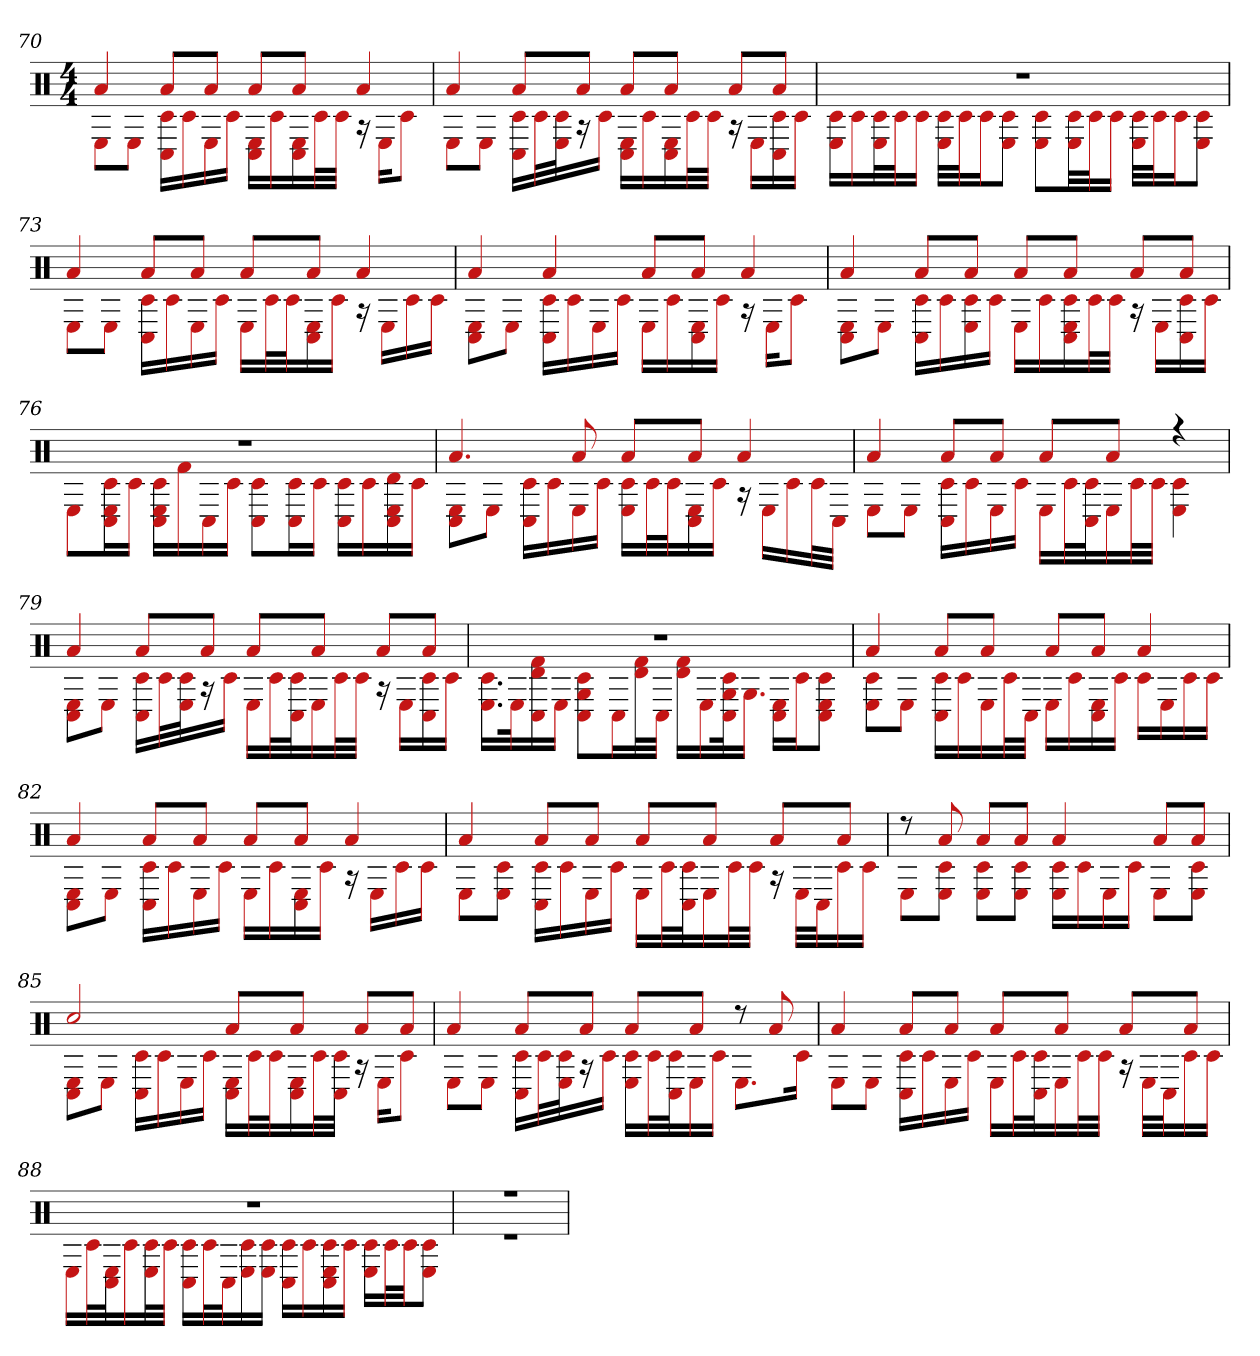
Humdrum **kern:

**kern
*part1
*staff1
*clefX
*k[]
*M4/4
=70
*^
4a	8EL
.	8EJ
8aL	16C# 16c#LL
.	16c#
8aJ	16E
.	16c#JJ
8aL	16C# 16ELL
.	16c#
8aJ	16C# 16E
.	32c#L
.	32c#JJJ
4a	16r
.	16EKL
.	8c#J
=71	=71
4a	8EL
.	8EJ
8aL	16C# 16c#LL
.	32c#L
.	32E 32c#J
8aJ	16r
.	16c#JJ
8aL	16C# 16ELL
.	16c#
8aJ	16C# 16E
.	32c#L
.	32c#JJJ
8aL	16r
.	16ELL
8aJ	16c# 16C#
.	16c#JJ
=72	=72
1r	16c# 16ELL
.	16c#
.	32c# 32EL
.	32c#J
.	16c#JJ
.	32E 32c#LLL
.	32c#J
.	16c#J
.	8E 8c#J
.	8E 8c#L
.	32c# 32ELL
.	32c#J
.	16c#JJ
.	32E 32c#LLL
.	32c#J
.	16c#J
.	8E 8c#J
=73	=73
4a	8EL
.	8EJ
8aL	16C# 16c#LL
.	16c#
8aJ	16E
.	16c#JJ
8aL	16ELL
.	32c#L
.	32c#J
8aJ	16C# 16E
.	16c#JJ
4a	16r
.	16ELL
.	16c#
.	16c#JJ
=74	=74
4a	8C# 8EL
.	8EJ
4a	16C# 16c#LL
.	16c#
.	16E
.	16c#JJ
8aL	16ELL
.	16c#
8aJ	16C# 16E
.	16c#JJ
4a	16r
.	16EKL
.	8c#J
=75	=75
4a	8E 8C#L
.	8EJ
8aL	16C# 16c#LL
.	16c#
8aJ	16E 16c#
.	16c#JJ
8aL	16ELL
.	16c#
8aJ	16C# 16c# 16E
.	32c#L
.	32c#JJJ
8aL	16r
.	16ELL
8aJ	16c# 16C#
.	16c#JJ
=76	=76
1r	8EL
.	16E 16C# 16c#L
.	16c#JJ
.	16C# 16E 16c#LL
.	16f#
.	16C#
.	16c#JJ
.	8c# 8C#L
.	16c# 16C#L
.	16c#JJ
.	16C# 16c#LL
.	16c#
.	16E 16C# 16d
.	16c#JJ
=77	=77
4.a	8C# 8EL
.	8EJ
.	16C# 16c#LL
.	16c#
8a	16E
.	16c#JJ
8aL	16E 16c#LL
.	32c#L
.	32c#J
8aJ	16C# 16E
.	16c#JJ
4a	16r
.	16ELL
.	16c#
.	32c#L
.	32C#JJJ
=78	=78
4a	8EL
.	8EJ
8aL	16C# 16c#LL
.	16c#
8aJ	16E
.	16c#JJ
8aL	16ELL
.	32c#L
.	32c# 32C#J
8aJ	16E
.	32c#L
.	32c#JJJ
4r	4E 4c#
=79	=79
4a	8C# 8EL
.	8EJ
8aL	16C# 16c#LL
.	32c#L
.	32c# 32EJ
8aJ	16r
.	16c#JJ
8aL	16ELL
.	32c#L
.	32c# 32C#J
8aJ	16E
.	32c#L
.	32c#JJJ
8aL	16r
.	16ELL
8aJ	16c# 16C#
.	16c#JJ
=80	=80
1r	16.E 16.c#LL
.	32Ek
.	16C# 16d 16f#
.	16EJJ
.	8G 8C# 8c#L
.	16C#L
.	32d 32f#L
.	32C#JJJ
.	16d 16f#LL
.	16E
.	32G 32C# 32c#k
.	16.GJJ
.	16C# 16ELL
.	16c#J
.	8C# 8c# 8EJ
=81	=81
4a	8E 8c#L
.	8EJ
8aL	16C# 16c#LL
.	16c#
8aJ	16E
.	32c#L
.	32C#JJJ
8aL	16ELL
.	16c#
8aJ	16C# 16E
.	16c#JJ
4a	16c#LL
.	16E
.	16c#
.	16c#JJ
=82	=82
4a	8C# 8EL
.	8EJ
8aL	16C# 16c#LL
.	16c#
8aJ	16E
.	16c#JJ
8aL	16ELL
.	16c#
8aJ	16C# 16E
.	16c#JJ
4a	16r
.	16ELL
.	16c#
.	16c#JJ
=83	=83
4a	8EL
.	8c# 8EJ
8aL	16C# 16c#LL
.	16c#
8aJ	16E
.	16c#JJ
8aL	16ELL
.	32c#L
.	32c# 32C#J
8aJ	16E
.	32c#L
.	32c#JJJ
8aL	16r
.	32ELLL
.	32C#J
8aJ	16c#
.	16c#JJ
=84	=84
8r	8EL
8a	8c# 8EJ
8aL	8c# 8EL
8aJ	8c# 8EJ
4a	16c# 16ELL
.	16c#
.	16E
.	16c#JJ
8aL	8EL
8aJ	8c# 8EJ
=85	=85
2cc#	8C# 8EL
.	8EJ
.	16C# 16c#LL
.	16c#
.	16E
.	16c#JJ
8aL	16C# 16ELL
.	32c#L
.	32c#J
8aJ	16C# 16E
.	32c#L
.	32C# 32c#JJJ
8aL	16r
.	16EKL
8aJ	8c#J
=86	=86
4a	8EL
.	8EJ
8aL	16C# 16c#LL
.	32c#L
.	32c# 32EJ
8aJ	16r
.	16c#JJ
8aL	16E 16c#LL
.	32c#L
.	32C# 32c#J
8aJ	16E
.	16c#JJ
8r	8.EL
8a	.
.	16c#Jk
=87	=87
4a	8EL
.	8EJ
8aL	16C# 16c#LL
.	16c#
8aJ	16E
.	16c#JJ
8aL	16ELL
.	32c#L
.	32C# 32c#J
8aJ	16E
.	32c#L
.	32c#JJJ
8aL	16r
.	32ELLL
.	32C#J
8aJ	16c#
.	16c#JJ
=88	=88
1r	16ELL
.	32c#L
.	32C# 32EJ
.	16c#
.	32E 32c#L
.	32c#JJJ
.	16C# 16c#LL
.	32c#L
.	32C#J
.	16E 16c#
.	16E 16c#JJ
.	16c# 16C#LL
.	16c#
.	16C# 16E 16c#
.	16c#JJ
.	16E 16c#LL
.	32c#L
.	32c#JJ
.	8E 8c#J
=89	=89
1r	1r
*v	*v
=
*-
